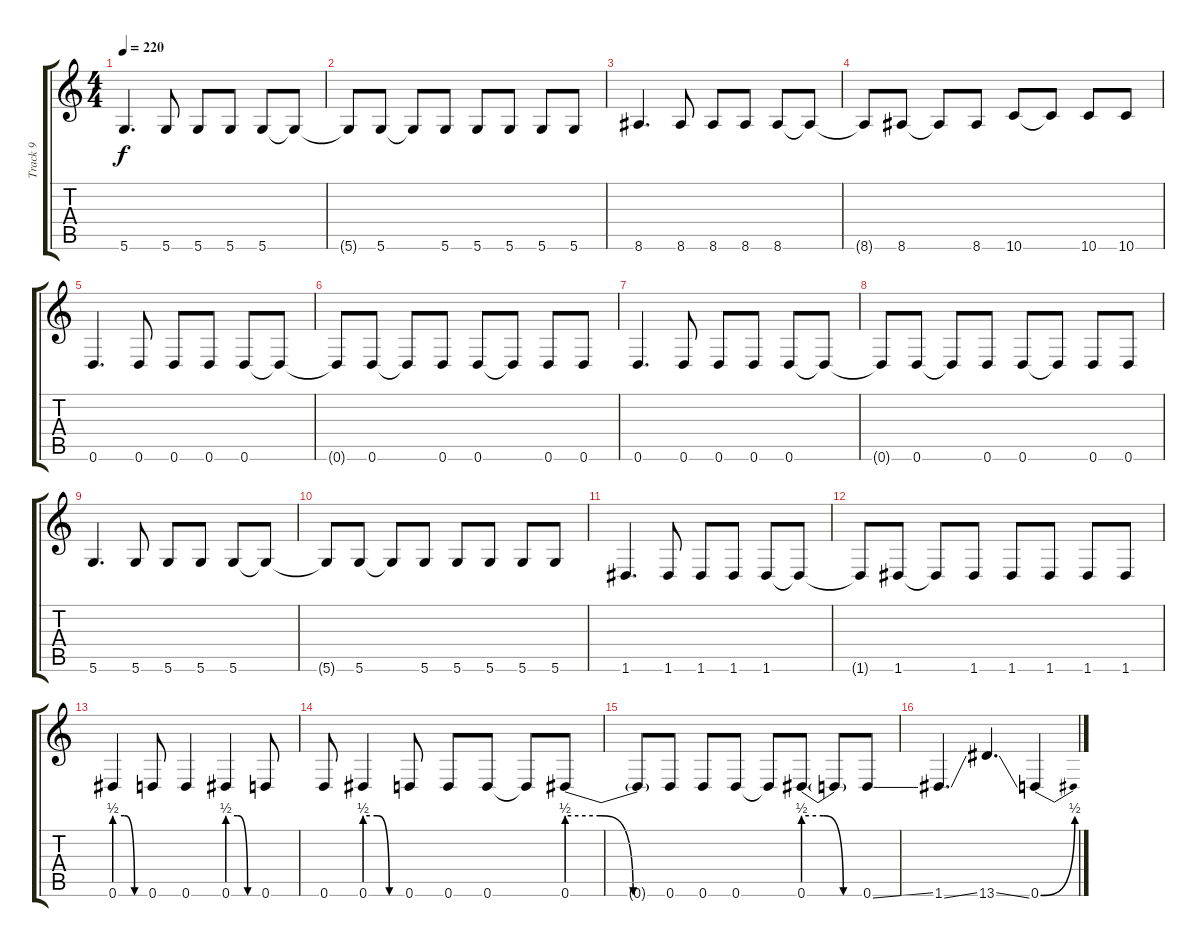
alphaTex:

\track ("Track 9" "Track 9") {instrument electricbassfinger}
\staff {score tabs}
\tuning (D4 A3 F3 C3 G2 D2) {hide}
\ts (4 4)
\tempo 220
\clef g2
\ks c
5.6.4{d dy f} 5.6.8 5.6.8 5.6.8 5.6.8 5.6{t}.8 |
5.6{t}.8 5.6.8 5.6{t}.8 5.6.8 5.6.8 5.6.8 5.6.8 5.6.8 |
8.6.4{d} 8.6.8 8.6.8 8.6.8 8.6.8 8.6{t}.8 |
8.6{t}.8 8.6.8 8.6{t}.8 8.6.8 10.6.8 10.6{t}.8 10.6.8 10.6.8 |
0.6.4{d} 0.6.8 0.6.8 0.6.8 0.6.8 0.6{t}.8 |
0.6{t}.8 0.6.8 0.6{t}.8 0.6.8 0.6.8 0.6{t}.8 0.6.8 0.6.8 |
0.6.4{d} 0.6.8 0.6.8 0.6.8 0.6.8 0.6{t}.8 |
0.6{t}.8 0.6.8 0.6{t}.8 0.6.8 0.6.8 0.6{t}.8 0.6.8 0.6.8 |
5.6.4{d} 5.6.8 5.6.8 5.6.8 5.6.8 5.6{t}.8 |
5.6{t}.8 5.6.8 5.6{t}.8 5.6.8 5.6.8 5.6.8 5.6.8 5.6.8 |
1.6.4{d} 1.6.8 1.6.8 1.6.8 1.6.8 1.6{t}.8 |
1.6{t}.8 1.6.8 1.6{t}.8 1.6.8 1.6.8 1.6.8 1.6.8 1.6.8 |
0.6{be (custom 0 2 20 2 40 0 60 0)}.4 0.6.8 0.6.4 0.6{be (custom 0 2 20 2 40 0 60 0)}.4 0.6.8 |
0.6.8 0.6{be (custom 0 2 20 2 40 0 60 0)}.4 0.6.8 0.6.8 0.6.8 0.6{t}.8 0.6{be (custom 0 2 20 2 40 0 60 0)}.8 |
0.6{t}.8 0.6.8 0.6.8 0.6.8 0.6{t}.8 0.6{be (custom 0 2 20 2 40 0 60 0)}.8 0.6{t}.8 0.6{ss}.8 |
1.6{ss}.4{d} 13.6{ss}.4{d} 0.6{be (bend 0 0 60 2)}.4
